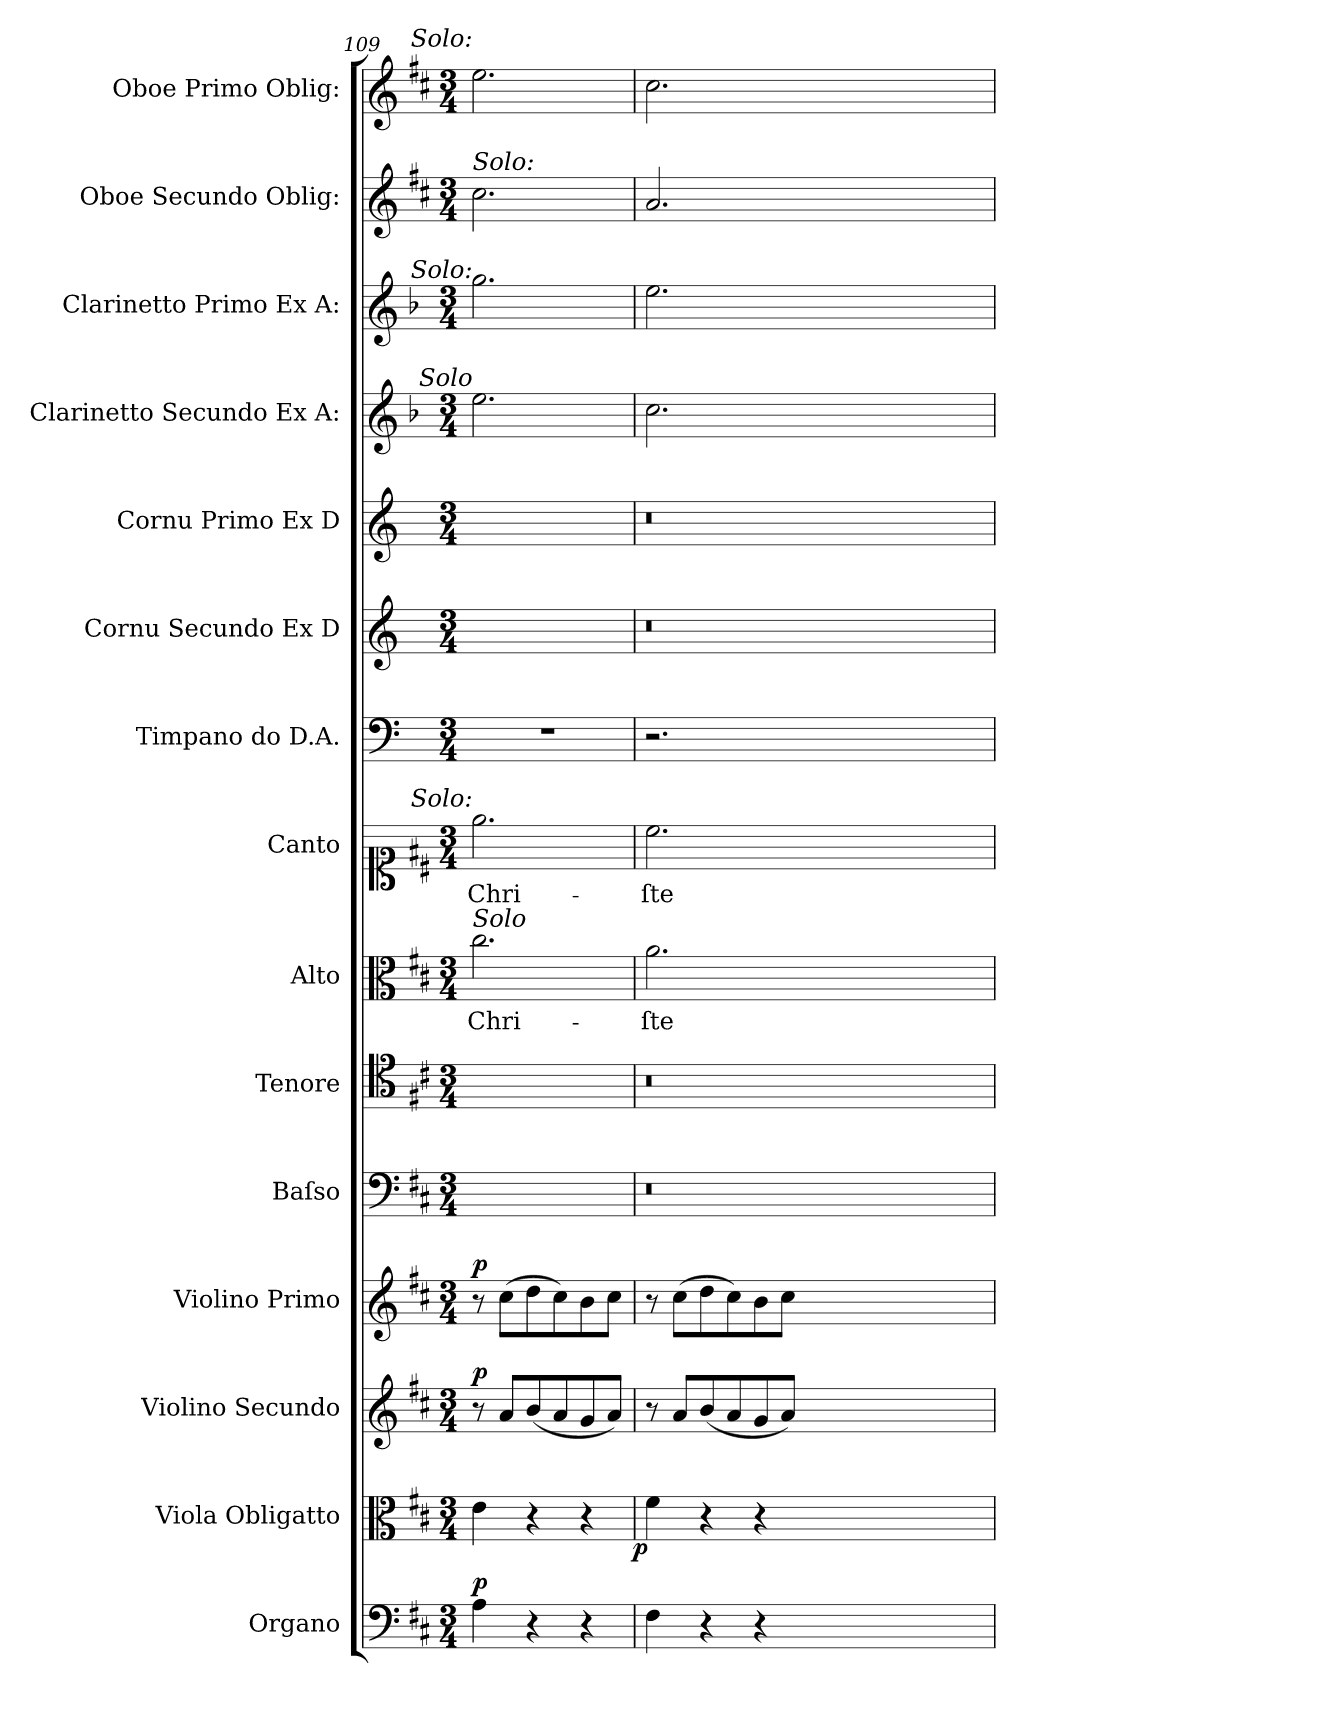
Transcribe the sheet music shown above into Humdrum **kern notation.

**kern	**dynam	**kern	**dynam	**kern	**dynam	**kern	**dynam	**kern	**kern	**kern	**text	**kern	**text	**kern	**kern	**kern	**kern	**kern	**kern	**kern
*part15	*part15	*part14	*part14	*part13	*part13	*part12	*part12	*part11	*part10	*part9	*part9	*part8	*part8	*part7	*part6	*part5	*part4	*part3	*part2	*part1
*staff15	*staff15	*staff14	*staff14	*staff13	*staff13	*staff12	*staff12	*staff11	*staff10	*staff9	*staff9	*staff8	*staff8	*staff7	*staff6	*staff5	*staff4	*staff3	*staff2	*staff1
*I"Organo	*	*I"Viola Obligatto	*	*I"Violino Secundo	*	*I"Violino Primo	*	*I"Baſso	*I"Tenore	*I"Alto	*	*I"Canto	*	*I"Timpano do D.A.	*I"Cornu Secundo Ex D	*I"Cornu Primo Ex D	*I"Clarinetto Secundo Ex A:	*I"Clarinetto Primo Ex A:	*I"Oboe Secundo Oblig:	*I"Oboe Primo Oblig:
*I'org	*	*I'vla obl	*	*I'vl 2	*	*I'vl 1	*	*I'B	*I'T	*I'A	*	*	*	*I'timp	*	*	*I'cl 2 in A	*I'cl 1 in A	*I'ob 2	*I'ob 1
*clefF4	*	*clefC3	*	*clefG2	*	*clefG2	*	*clefF4	*clefC4	*clefC3	*	*clefC1	*	*clefF4	*clefG2	*clefG2	*clefG2	*clefG2	*clefG2	*clefG2
*	*	*	*	*	*	*	*	*	*	*	*	*	*	*	*ITrd-1c-2	*ITrd-1c-2	*ITrd2c3	*ITrd2c3	*	*
*k[f#c#]	*	*k[f#c#]	*	*k[f#c#]	*	*k[f#c#]	*	*k[f#c#]	*k[f#c#]	*k[f#c#]	*	*k[f#c#]	*	*k[]	*k[f#c#]	*k[f#c#]	*k[f#c#]	*k[f#c#]	*k[f#c#]	*k[f#c#]
*M3/4	*	*M3/4	*	*M3/4	*	*M3/4	*	*M3/4	*M3/4	*M3/4	*	*M3/4	*	*M3/4	*M3/4	*M3/4	*M3/4	*M3/4	*M3/4	*M3/4
=109	=109	=109	=109	=109	=109	=109	=109	=109	=109	=109	=109	=109	=109	=109	=109	=109	=109	=109	=109	=109
!	!	!	!	!	!	!	!	!	!	!	!	!	!	!	!	!	!	!	!	!LO:TX:a:i:rj:t=Solo&colon;
!	!	!	!	!	!	!	!	!	!	!	!	!	!	!	!	!	!	!	!LO:TX:a:i:t=Solo&colon;	!
!	!	!	!	!	!	!	!	!	!	!	!	!	!	!	!	!	!	!LO:TX:a:i:rj:t=Solo&colon;	!	!
!	!	!	!	!	!	!	!	!	!	!	!	!	!	!	!	!	!LO:TX:a:i:rj:t=Solo	!	!	!
!	!	!	!	!	!	!	!	!	!	!	!	!LO:TX:a:i:rj:t=Solo&colon;	!	!	!	!	!	!	!	!
!	!	!	!	!	!	!	!	!	!	!LO:TX:a:i:t=Solo	!	!	!	!	!	!	!	!	!	!
!	!LO:DY:a	!	!	!	!LO:DY:a	!	!LO:DY:a	!	!	!	!	!	!	!	!	!	!	!	!	!
4A\	p	4e\	.	8r	p	8r	p	2.ryy	2.ryy	2.cc#\	Chri-	2.ee\	Chri-	2.r	2.ryy	2.ryy	2.cc#\	2.ee\	2.cc#\	2.ee\
.	.	.	.	8a/L	.	(8cc#\L	.	.	.	.	.	.	.	.	.	.	.	.	.	.
4r	.	4r	.	(8b/	.	8dd\	.	.	.	.	.	.	.	.	.	.	.	.	.	.
.	.	.	.	8a/	.	8cc#\)	.	.	.	.	.	.	.	.	.	.	.	.	.	.
4r	.	4r	.	8g/	.	8b\	.	.	.	.	.	.	.	.	.	.	.	.	.	.
.	.	.	.	8a/J)	.	8cc#\J	.	.	.	.	.	.	.	.	.	.	.	.	.	.
=110	=110	=110	=110	=110	=110	=110	=110	=110	=110	=110	=110	=110	=110	=110	=110	=110	=110	=110	=110	=110
!	!	!	!LO:DY:rj	!	!	!	!	!	!	!	!	!	!	!	!	!	!	!	!	!
4F#\	.	4f#\	p	8r	.	8r	.	0.r	0.r	2.a\	-ſte	2.cc#\	-ſte	2.r	0.r	0.r	2.a\	2.cc#\	2.a/	2.cc#\
.	.	.	.	8a/L	.	(8cc#\L	.	.	.	.	.	.	.	.	.	.	.	.	.	.
4r	.	4r	.	(8b/	.	8dd\	.	.	.	.	.	.	.	.	.	.	.	.	.	.
.	.	.	.	8a/	.	8cc#\)	.	.	.	.	.	.	.	.	.	.	.	.	.	.
4r	.	4r	.	8g/	.	8b\	.	.	.	.	.	.	.	.	.	.	.	.	.	.
.	.	.	.	8a/J)	.	8cc#\J	.	.	.	.	.	.	.	.	.	.	.	.	.	.
0ryy	.	0ryy	.	0ryy	.	0ryy	.	.	.	0ryy	.	0ryy	.	0ryy	.	.	0ryy	0ryy	0ryy	0ryy
4ryy	.	4ryy	.	4ryy	.	4ryy	.	.	.	4ryy	.	4ryy	.	4ryy	.	.	4ryy	4ryy	4ryy	4ryy
=	=	=	=	=	=	=	=	=	=	=	=	=	=	=	=	=	=	=	=	=
*-	*-	*-	*-	*-	*-	*-	*-	*-	*-	*-	*-	*-	*-	*-	*-	*-	*-	*-	*-	*-
